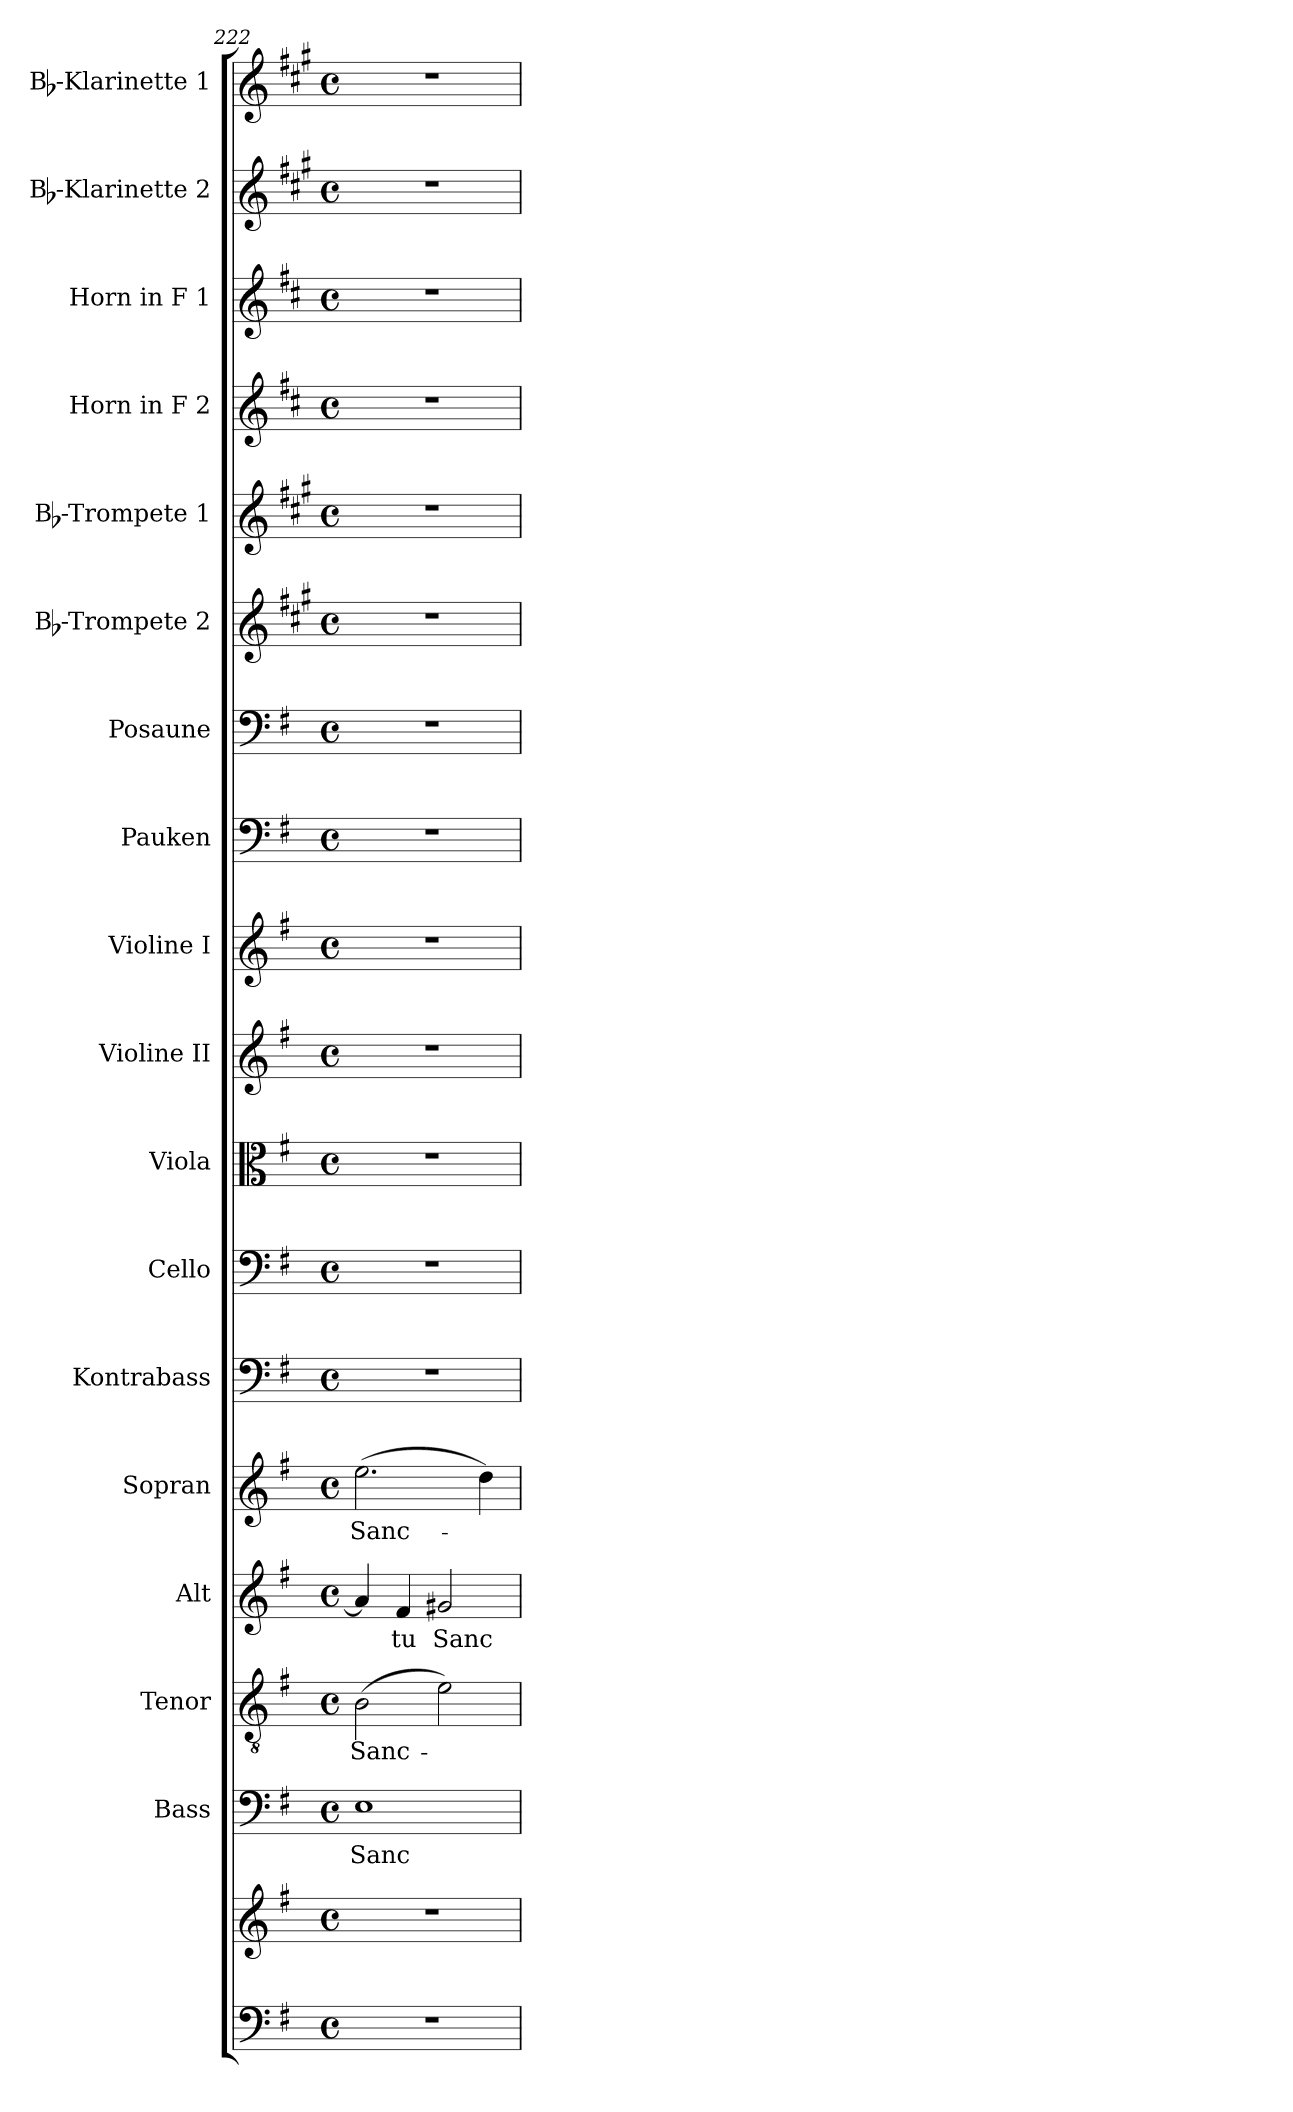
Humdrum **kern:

**kern	**kern	**kern	**text	**kern	**text	**kern	**text	**kern	**text	**kern	**kern	**kern	**kern	**kern	**kern	**kern	**kern	**kern	**kern	**kern	**kern	**kern
*part18	*part18	*part17	*part17	*part16	*part16	*part15	*part15	*part14	*part14	*part13	*part12	*part11	*part10	*part9	*part8	*part7	*part6	*part5	*part4	*part3	*part2	*part1
*staff19	*staff18	*staff17	*staff17	*staff16	*staff16	*staff15	*staff15	*staff14	*staff14	*staff13	*staff12	*staff11	*staff10	*staff9	*staff8	*staff7	*staff6	*staff5	*staff4	*staff3	*staff2	*staff1
*	*	*I"Bass	*	*I"Tenor	*	*I"Alt	*	*I"Sopran	*	*I"Kontrabass	*I"Cello	*I"Viola	*I"Violine II	*I"Violine I	*I"Pauken	*I"Posaune	*I"Bb-Trompete 2	*I"Bb-Trompete 1	*I"Horn in F 2	*I"Horn in F 1	*I"Bb-Klarinette 2	*I"Bb-Klarinette 1
*	*	*I'B.	*	*I'T.	*	*I'A.	*	*I'S.	*	*I'Kb.	*	*I'Vla.	*I'Vl. II	*I'Vl. I	*I'Pk.	*I'Pos.	*I'Bb Trp. 2	*I'Bb Trp. 1	*	*	*I'Bb Kl. 2	*I'Bb Kl. 1
*clefF4	*clefG2	*clefF4	*	*clefGv2	*	*clefG2	*	*clefG2	*	*clefF4	*clefF4	*clefC3	*clefG2	*clefG2	*clefF4	*clefF4	*clefG2	*clefG2	*clefG2	*clefG2	*clefG2	*clefG2
*	*	*	*	*	*	*	*	*	*	*ITrd7c12	*	*	*	*	*	*	*ITrd1c2	*ITrd1c2	*ITrd4c7	*ITrd4c7	*ITrd1c2	*ITrd1c2
*k[f#]	*k[f#]	*k[f#]	*	*k[f#]	*	*k[f#]	*	*k[f#]	*	*k[f#]	*k[f#]	*k[f#]	*k[f#]	*k[f#]	*k[f#]	*k[f#]	*k[f#]	*k[f#]	*k[f#]	*k[f#]	*k[f#]	*k[f#]
*G:	*G:	*G:	*	*G:	*	*G:	*	*G:	*	*G:	*G:	*G:	*G:	*G:	*G:	*G:	*G:	*G:	*G:	*G:	*G:	*G:
*M4/4	*M4/4	*M4/4	*	*M4/4	*	*M4/4	*	*M4/4	*	*M4/4	*M4/4	*M4/4	*M4/4	*M4/4	*M4/4	*M4/4	*M4/4	*M4/4	*M4/4	*M4/4	*M4/4	*M4/4
*met(c)	*met(c)	*met(c)	*	*met(c)	*	*met(c)	*	*met(c)	*	*met(c)	*met(c)	*met(c)	*met(c)	*met(c)	*met(c)	*met(c)	*met(c)	*met(c)	*met(c)	*met(c)	*met(c)	*met(c)
=222	=222	=222	=222	=222	=222	=222	=222	=222	=222	=222	=222	=222	=222	=222	=222	=222	=222	=222	=222	=222	=222	=222
!	!	!	!LO:LY:b	!	!LO:LY:b	!	!	!	!LO:LY:b	!	!	!	!	!	!	!	!	!	!	!	!	!
1r	1r	1E	Sanc-	(>2B\	Sanc-	4a/]	.	(>2.ee\	Sanc-	1r	1r	1r	1r	1r	1r	1r	1r	1r	1r	1r	1r	1r
!	!	!	!	!	!	!	!LO:LY:b	!	!	!	!	!	!	!	!	!	!	!	!	!	!	!
.	.	.	.	.	.	4f#/	-tu	.	.	.	.	.	.	.	.	.	.	.	.	.	.	.
!	!	!	!	!	!	!	!LO:LY:b	!	!	!	!	!	!	!	!	!	!	!	!	!	!	!
.	.	.	.	2e\)	.	2g#X/	Sanc-	.	.	.	.	.	.	.	.	.	.	.	.	.	.	.
.	.	.	.	.	.	.	.	4dd\)	.	.	.	.	.	.	.	.	.	.	.	.	.	.
=	=	=	=	=	=	=	=	=	=	=	=	=	=	=	=	=	=	=	=	=	=	=
*-	*-	*-	*-	*-	*-	*-	*-	*-	*-	*-	*-	*-	*-	*-	*-	*-	*-	*-	*-	*-	*-	*-
